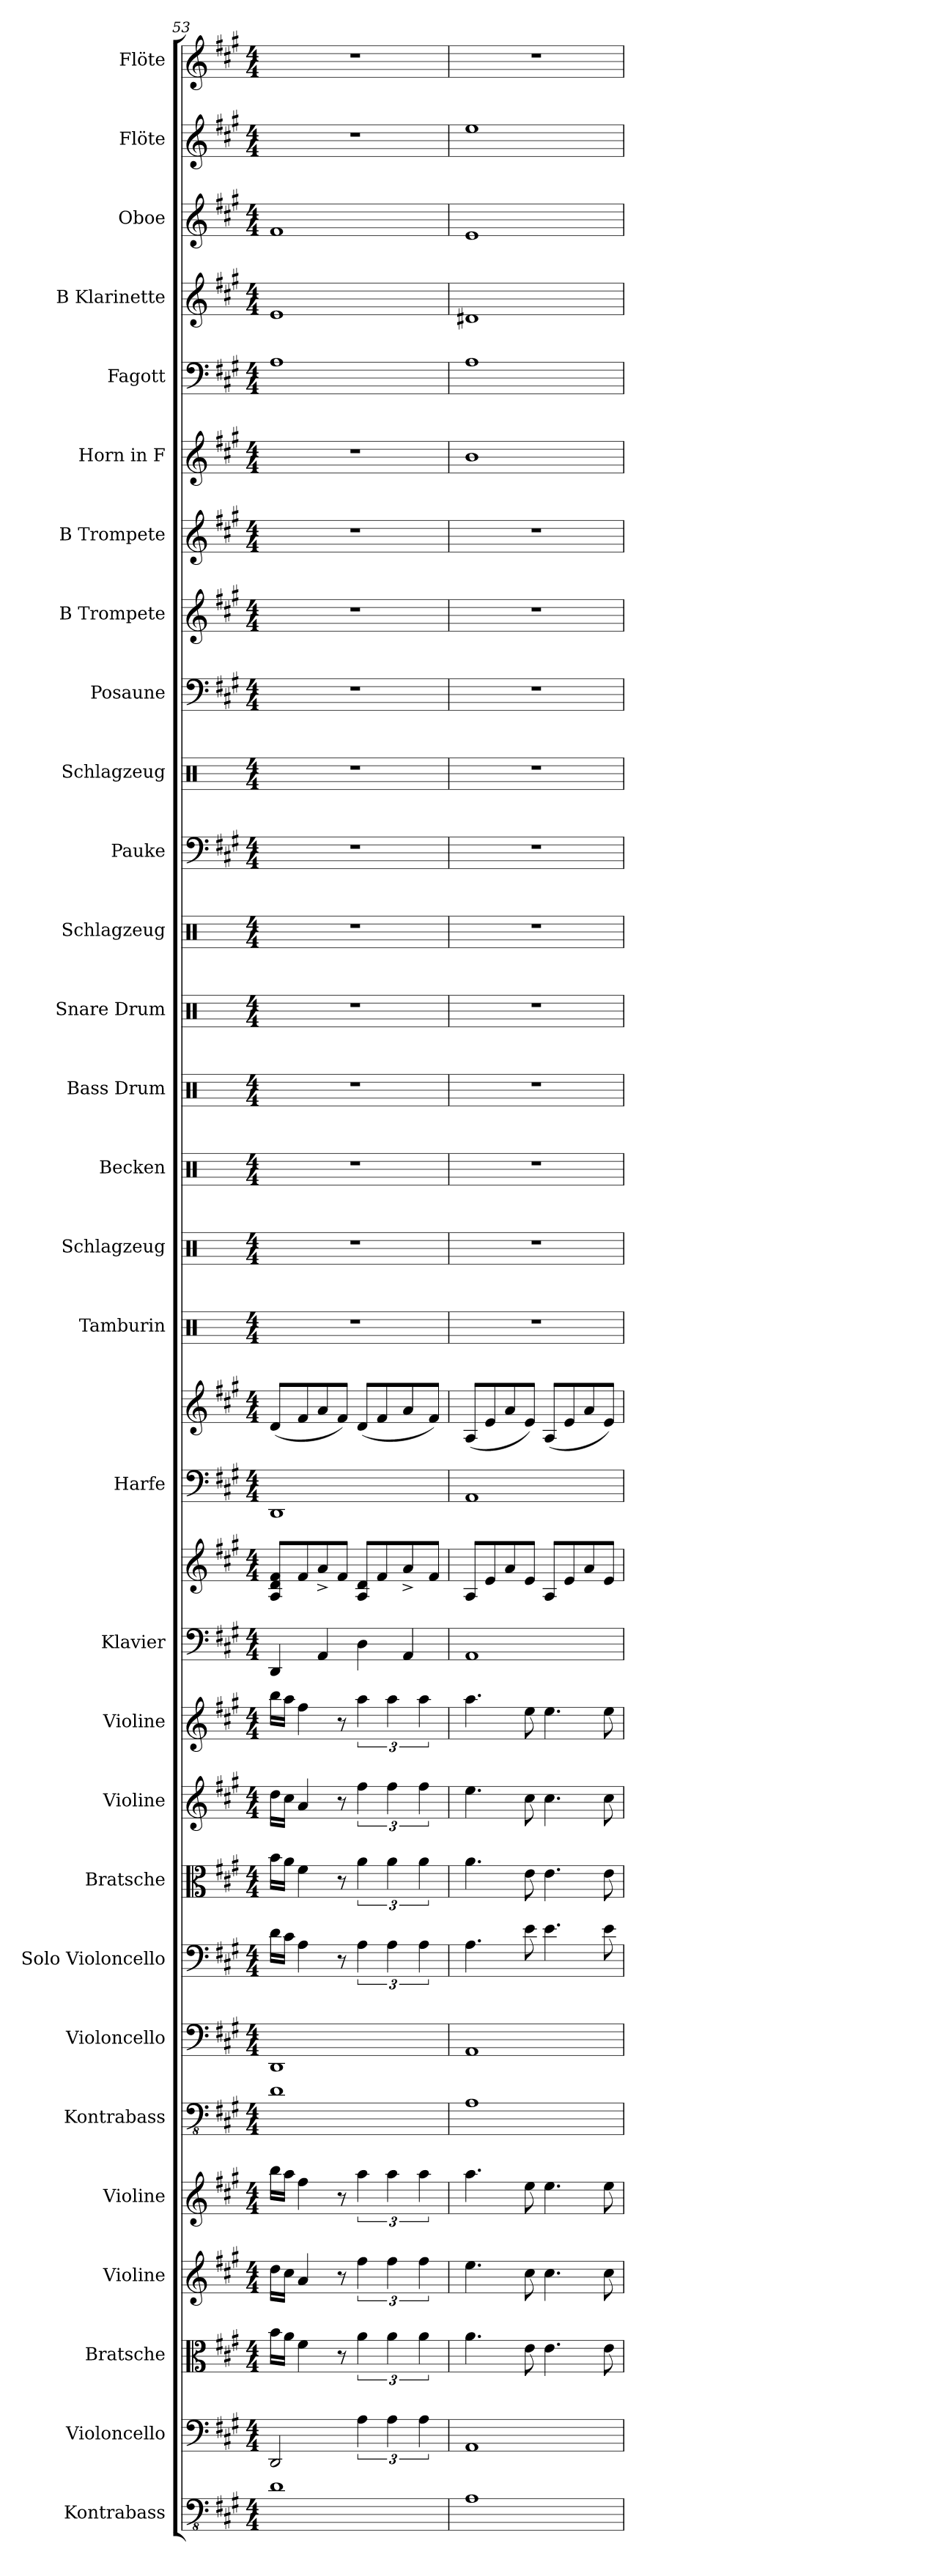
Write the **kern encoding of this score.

**kern	**kern	**kern	**kern	**kern	**kern	**kern	**kern	**kern	**kern	**kern	**kern	**kern	**kern	**kern	**kern	**kern	**kern	**kern	**kern	**kern	**kern	**kern	**kern	**kern	**kern	**kern	**kern	**kern	**kern	**kern	**kern
*part30	*part29	*part28	*part27	*part26	*part25	*part24	*part23	*part22	*part21	*part20	*part19	*part19	*part18	*part18	*part17	*part16	*part15	*part14	*part13	*part12	*part11	*part10	*part9	*part8	*part7	*part6	*part5	*part4	*part3	*part2	*part1
*staff32	*staff31	*staff30	*staff29	*staff28	*staff27	*staff26	*staff25	*staff24	*staff23	*staff22	*staff21	*staff20	*staff19	*staff18	*staff17	*staff16	*staff15	*staff14	*staff13	*staff12	*staff11	*staff10	*staff9	*staff8	*staff7	*staff6	*staff5	*staff4	*staff3	*staff2	*staff1
*I"Kontrabass	*I"Violoncello	*I"Bratsche	*I"Violine	*I"Violine	*I"Kontrabass	*I"Violoncello	*I"Solo Violoncello	*I"Bratsche	*I"Violine	*I"Violine	*I"Klavier	*	*I"Harfe	*	*I"Tamburin	*I"Schlagzeug	*I"Becken	*I"Bass Drum	*I"Snare Drum	*I"Schlagzeug	*I"Pauke	*I"Schlagzeug	*I"Posaune	*I"B Trompete	*I"B Trompete	*I"Horn in F	*I"Fagott	*I"B Klarinette	*I"Oboe	*I"Flöte	*I"Flöte
*I'Kb.	*I'Vc.	*I'Bra.	*I'Vl.	*I'Vl.	*I'Kb.	*I'Vc.	*I'Vc.	*I'Bra.	*I'Vl.	*I'Vl.	*I'Klav.	*	*I'Hrf.	*	*I'Tamb.	*I'Slzg.	*I'Bkn.	*I'B. Dr.	*I'Sn. Dr.	*I'Slzg.	*I'Pk.	*I'Slzg.	*I'Psn.	*I'B Tpt.	*I'B Tpt.	*	*I'Fgt.	*I'B Kl.	*I'Ob.	*I'Fl.	*I'Fl.
*clefFv4	*clefF4	*clefC3	*clefG2	*clefG2	*clefFv4	*clefF4	*clefF4	*clefC3	*clefG2	*clefG2	*clefF4	*clefG2	*clefF4	*clefG2	*clefX	*clefX	*clefX	*clefX	*clefX	*clefX	*clefF4	*clefX	*clefF4	*clefG2	*clefG2	*clefG2	*clefF4	*clefG2	*clefG2	*clefG2	*clefG2
*ITrd7c12	*	*	*	*	*ITrd7c12	*	*	*	*	*	*	*	*	*	*	*	*	*	*	*	*	*	*	*ITrd1c2	*ITrd1c2	*ITrd4c7	*	*ITrd1c2	*	*	*
*k[f#c#g#]	*k[f#c#g#]	*k[f#c#g#]	*k[f#c#g#]	*k[f#c#g#]	*k[f#c#g#]	*k[f#c#g#]	*k[f#c#g#]	*k[f#c#g#]	*k[f#c#g#]	*k[f#c#g#]	*k[f#c#g#]	*k[f#c#g#]	*k[f#c#g#]	*k[f#c#g#]	*k[]	*k[]	*k[]	*k[]	*k[]	*k[]	*k[f#c#g#]	*k[]	*k[f#c#g#]	*k[f#]	*k[f#]	*k[f#c#]	*k[f#c#g#]	*k[f#]	*k[f#c#g#]	*k[f#c#g#]	*k[f#c#g#]
*M4/4	*M4/4	*M4/4	*M4/4	*M4/4	*M4/4	*M4/4	*M4/4	*M4/4	*M4/4	*M4/4	*M4/4	*M4/4	*M4/4	*M4/4	*M4/4	*M4/4	*M4/4	*M4/4	*M4/4	*M4/4	*M4/4	*M4/4	*M4/4	*M4/4	*M4/4	*M4/4	*M4/4	*M4/4	*M4/4	*M4/4	*M4/4
=53	=53	=53	=53	=53	=53	=53	=53	=53	=53	=53	=53	=53	=53	=53	=53	=53	=53	=53	=53	=53	=53	=53	=53	=53	=53	=53	=53	=53	=53	=53	=53
1DD	2DD/	16b\LL	16dd\LL	16bb\LL	1DD	1DD	16d\LL	16b\LL	16dd\LL	16bb\LL	4DD/	8A/ 8d/ 8f#/L	1DD	(8d/L	1r	1r	1r	1r	1r	1r	1r	1r	1r	1r	1r	1r	1A	1d	1f#	1r	1r
.	.	16a\JJ	16cc#\JJ	16aa\JJ	.	.	16c#\JJ	16a\JJ	16cc#\JJ	16aa\JJ	.	.	.	.	.	.	.	.	.	.	.	.	.	.	.	.	.	.	.	.	.
.	.	4f#\	4a/	4ff#\	.	.	4A\	4f#\	4a/	4ff#\	.	8f#/	.	8f#/	.	.	.	.	.	.	.	.	.	.	.	.	.	.	.	.	.
.	.	.	.	.	.	.	.	.	.	.	4AA/	8a^/	.	8a/	.	.	.	.	.	.	.	.	.	.	.	.	.	.	.	.	.
.	.	8r	8r	8r	.	.	8r	8r	8r	8r	.	8f#/J	.	8f#/J)	.	.	.	.	.	.	.	.	.	.	.	.	.	.	.	.	.
.	6A\	6a\	6ff#\	6aa\	.	.	6A\	6a\	6ff#\	6aa\	4D\	8A/ 8d/L	.	(8d/L	.	.	.	.	.	.	.	.	.	.	.	.	.	.	.	.	.
.	.	.	.	.	.	.	.	.	.	.	.	8f#/	.	8f#/	.	.	.	.	.	.	.	.	.	.	.	.	.	.	.	.	.
.	6A\	6a\	6ff#\	6aa\	.	.	6A\	6a\	6ff#\	6aa\	.	.	.	.	.	.	.	.	.	.	.	.	.	.	.	.	.	.	.	.	.
.	.	.	.	.	.	.	.	.	.	.	4AA/	8a^/	.	8a/	.	.	.	.	.	.	.	.	.	.	.	.	.	.	.	.	.
.	6A\	6a\	6ff#\	6aa\	.	.	6A\	6a\	6ff#\	6aa\	.	.	.	.	.	.	.	.	.	.	.	.	.	.	.	.	.	.	.	.	.
.	.	.	.	.	.	.	.	.	.	.	.	8f#/J	.	8f#/J)	.	.	.	.	.	.	.	.	.	.	.	.	.	.	.	.	.
=54	=54	=54	=54	=54	=54	=54	=54	=54	=54	=54	=54	=54	=54	=54	=54	=54	=54	=54	=54	=54	=54	=54	=54	=54	=54	=54	=54	=54	=54	=54	=54
1AAA	1AA	4.a\	4.ee\	4.aa\	1AAA	1AA	4.A\	4.a\	4.ee\	4.aa\	1AA	8A/L	1AA	(8A/L	1r	1r	1r	1r	1r	1r	1r	1r	1r	1r	1r	1e	1A	1c#X	1e	1ee	1r
.	.	.	.	.	.	.	.	.	.	.	.	8e/	.	8e/	.	.	.	.	.	.	.	.	.	.	.	.	.	.	.	.	.
.	.	.	.	.	.	.	.	.	.	.	.	8a/	.	8a/	.	.	.	.	.	.	.	.	.	.	.	.	.	.	.	.	.
.	.	8e\	8cc#\	8ee\	.	.	8e\	8e\	8cc#\	8ee\	.	8e/J	.	8e/J)	.	.	.	.	.	.	.	.	.	.	.	.	.	.	.	.	.
.	.	4.e\	4.cc#\	4.ee\	.	.	4.e\	4.e\	4.cc#\	4.ee\	.	8A/L	.	(8A/L	.	.	.	.	.	.	.	.	.	.	.	.	.	.	.	.	.
.	.	.	.	.	.	.	.	.	.	.	.	8e/	.	8e/	.	.	.	.	.	.	.	.	.	.	.	.	.	.	.	.	.
.	.	.	.	.	.	.	.	.	.	.	.	8a/	.	8a/	.	.	.	.	.	.	.	.	.	.	.	.	.	.	.	.	.
.	.	8e\	8cc#\	8ee\	.	.	8e\	8e\	8cc#\	8ee\	.	8e/J	.	8e/J)	.	.	.	.	.	.	.	.	.	.	.	.	.	.	.	.	.
=	=	=	=	=	=	=	=	=	=	=	=	=	=	=	=	=	=	=	=	=	=	=	=	=	=	=	=	=	=	=	=
*-	*-	*-	*-	*-	*-	*-	*-	*-	*-	*-	*-	*-	*-	*-	*-	*-	*-	*-	*-	*-	*-	*-	*-	*-	*-	*-	*-	*-	*-	*-	*-
